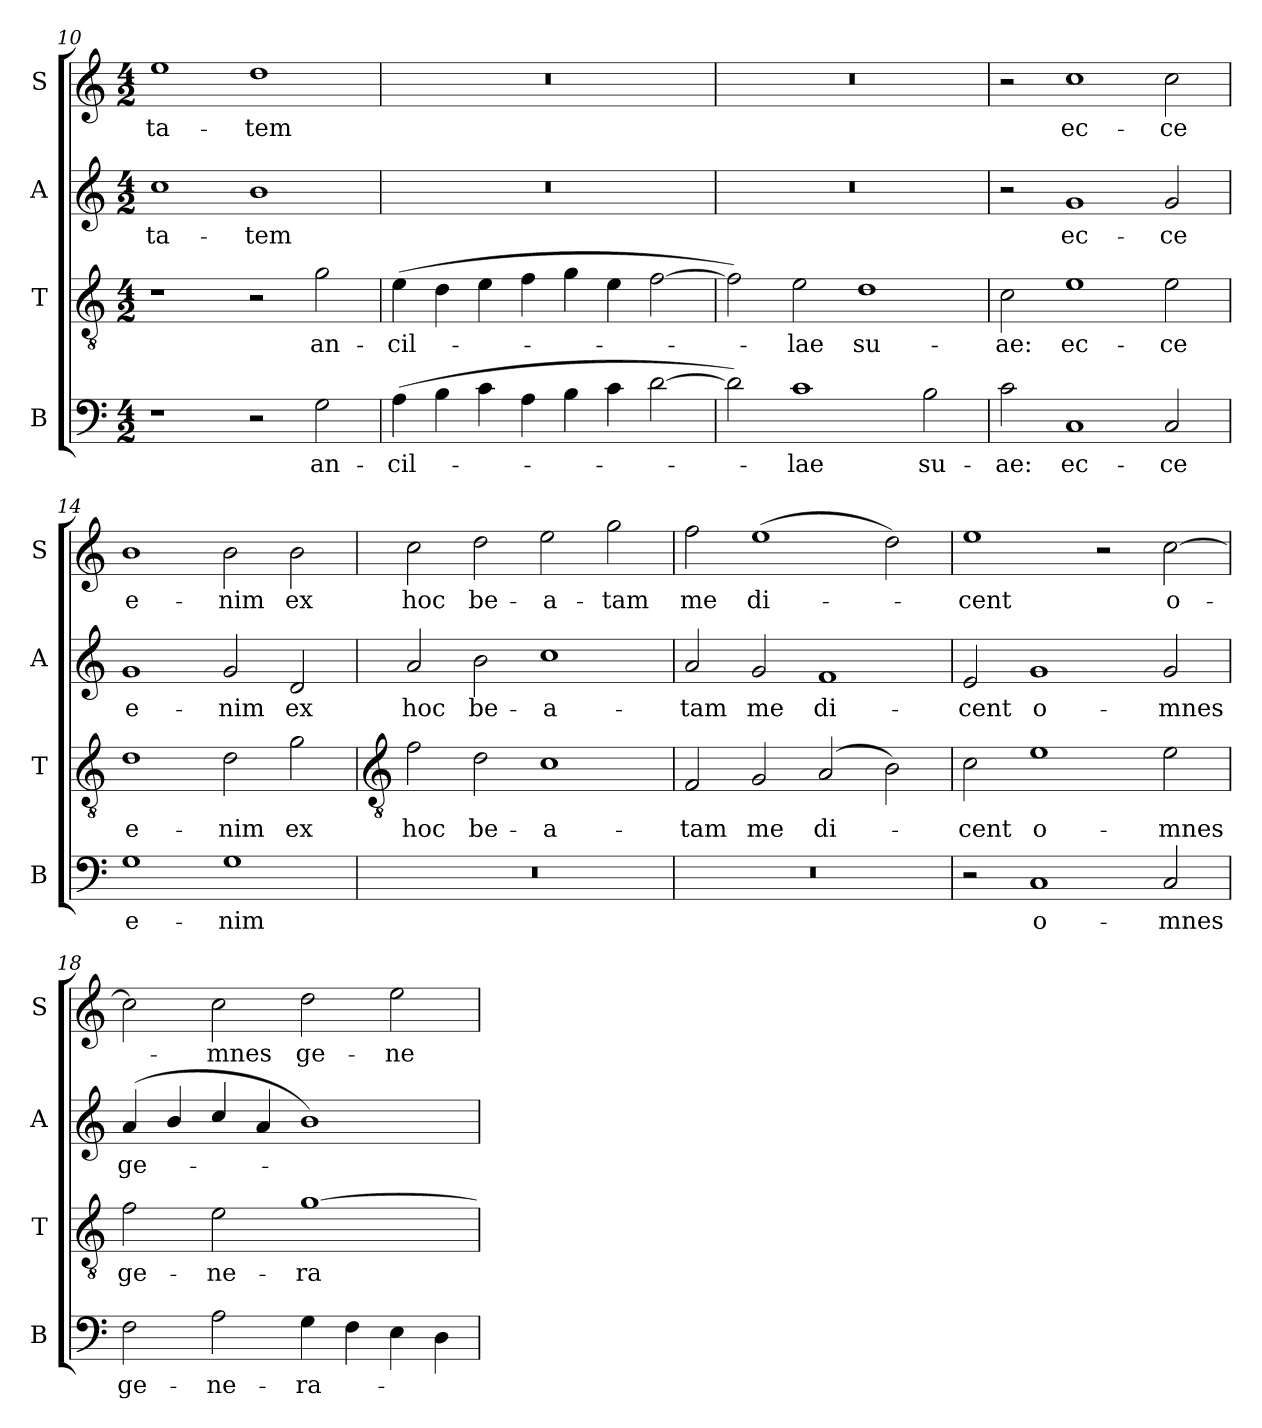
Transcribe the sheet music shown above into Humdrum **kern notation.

**kern	**text	**kern	**text	**kern	**text	**kern	**text
*part4	*part4	*part3	*part3	*part2	*part2	*part1	*part1
*staff4	*staff4	*staff3	*staff3	*staff2	*staff2	*staff1	*staff1
*I"B	*	*I"T	*	*I"A	*	*I"S	*
*I'B	*	*I'T	*	*I'A	*	*I'S	*
*clefF4	*	*clefGv2	*	*clefG2	*	*clefG2	*
*k[]	*	*k[]	*	*k[]	*	*k[]	*
*C:	*	*C:	*	*C:	*	*C:	*
*M4/2	*	*M4/2	*	*M4/2	*	*M4/2	*
=10	=10	=10	=10	=10	=10	=10	=10
!	!	!	!	!	!LO:LY:b	!	!LO:LY:b
1r	.	1r	.	1cc	-ta-	1ee	-ta-
!	!	!	!	!	!LO:LY:b	!	!LO:LY:b
2r	.	2r	.	1b	-tem	1dd	-tem
!	!LO:LY:b	!	!LO:LY:b	!	!	!	!
2G	an-	2g	an-	.	.	.	.
=11	=11	=11	=11	=11	=11	=11	=11
!	!LO:LY:b	!	!LO:LY:b	!	!	!	!
(>4A	-cil-	(>4e	-cil-	0r	.	0r	.
4B	.	4d	.	.	.	.	.
4c	.	4e	.	.	.	.	.
4A	.	4f	.	.	.	.	.
4B	.	4g	.	.	.	.	.
4c	.	4e	.	.	.	.	.
[2d	.	[2f	.	.	.	.	.
=12	=12	=12	=12	=12	=12	=12	=12
2d])	.	2f])	.	0r	.	0r	.
!	!LO:LY:b	!	!LO:LY:b	!	!	!	!
1c	lae	2e	lae	.	.	.	.
!	!	!	!LO:LY:b	!	!	!	!
.	.	1d	su-	.	.	.	.
!	!LO:LY:b	!	!	!	!	!	!
2B	su-	.	.	.	.	.	.
=13	=13	=13	=13	=13	=13	=13	=13
!	!LO:LY:b	!	!LO:LY:b	!	!	!	!
2c	-ae:	2c	-ae:	2r	.	2r	.
!	!LO:LY:b	!	!LO:LY:b	!	!LO:LY:b	!	!LO:LY:b
1C	ec-	1e	ec-	1g	ec-	1cc	ec-
!	!LO:LY:b	!	!LO:LY:b	!	!LO:LY:b	!	!LO:LY:b
2C	-ce	2e	-ce	2g	-ce	2cc	-ce
=14	=14	=14	=14	=14	=14	=14	=14
!	!LO:LY:b	!	!LO:LY:b	!	!LO:LY:b	!	!LO:LY:b
1G	e-	1d	e-	1g	e-	1b	e-
!	!LO:LY:b	!	!LO:LY:b	!	!LO:LY:b	!	!LO:LY:b
1G	-nim	2d	-nim	2g	-nim	2b	-nim
!	!	!	!LO:LY:b	!	!LO:LY:b	!	!LO:LY:b
.	.	2g	ex	2d	ex	2b	ex
!!LO:LB:g=z
=15	=15	=15	=15	=15	=15	=15	=15
*	*	*clefGv2	*	*	*	*	*
!	!	!	!LO:LY:b	!	!LO:LY:b	!	!LO:LY:b
0r	.	2f	hoc	2a	hoc	2cc	hoc
!	!	!	!LO:LY:b	!	!LO:LY:b	!	!LO:LY:b
.	.	2d	be-	2b	be-	2dd	be-
!	!	!	!LO:LY:b	!	!LO:LY:b	!	!LO:LY:b
.	.	1c	-a-	1cc	-a-	2ee	-a-
!	!	!	!	!	!	!	!LO:LY:b
.	.	.	.	.	.	2gg	-tam
=16	=16	=16	=16	=16	=16	=16	=16
!	!	!	!LO:LY:b	!	!LO:LY:b	!	!LO:LY:b
0r	.	2F	-tam	2a	-tam	2ff	me
!	!	!	!LO:LY:b	!	!LO:LY:b	!	!LO:LY:b
.	.	2G	me	2g	me	(>1ee	di-
!	!	!	!LO:LY:b	!	!LO:LY:b	!	!
.	.	(<2A	di-	1f	di-	.	.
.	.	2B)	.	.	.	2dd)	.
=17	=17	=17	=17	=17	=17	=17	=17
!	!	!	!LO:LY:b	!	!LO:LY:b	!	!LO:LY:b
2r	.	2c	cent	2e	-cent	1ee	cent
!	!LO:LY:b	!	!LO:LY:b	!	!LO:LY:b	!	!
1C	o-	1e	o-	1g	o-	.	.
.	.	.	.	.	.	2r	.
!	!LO:LY:b	!	!LO:LY:b	!	!LO:LY:b	!	!LO:LY:b
2C	-mnes	2e	-mnes	2g	-mnes	[2cc	o-
=18	=18	=18	=18	=18	=18	=18	=18
!	!LO:LY:b	!	!LO:LY:b	!	!LO:LY:b	!	!
2F	ge-	2f	ge-	(<4a	ge-	2cc]	.
.	.	.	.	4b/	.	.	.
!	!LO:LY:b	!	!LO:LY:b	!	!	!	!LO:LY:b
2A	-ne-	2e	-ne-	4cc/	.	2cc	mnes
.	.	.	.	4a	.	.	.
!	!LO:LY:b	!	!LO:LY:b	!	!	!	!LO:LY:b
4G	-ra-	[1g	-ra-	1b)	.	2dd	ge-
4F	.	.	.	.	.	.	.
!	!	!	!	!	!	!	!LO:LY:b
4E	.	.	.	.	.	2ee	-ne-
4D	.	.	.	.	.	.	.
=	=	=	=	=	=	=	=
*-	*-	*-	*-	*-	*-	*-	*-
